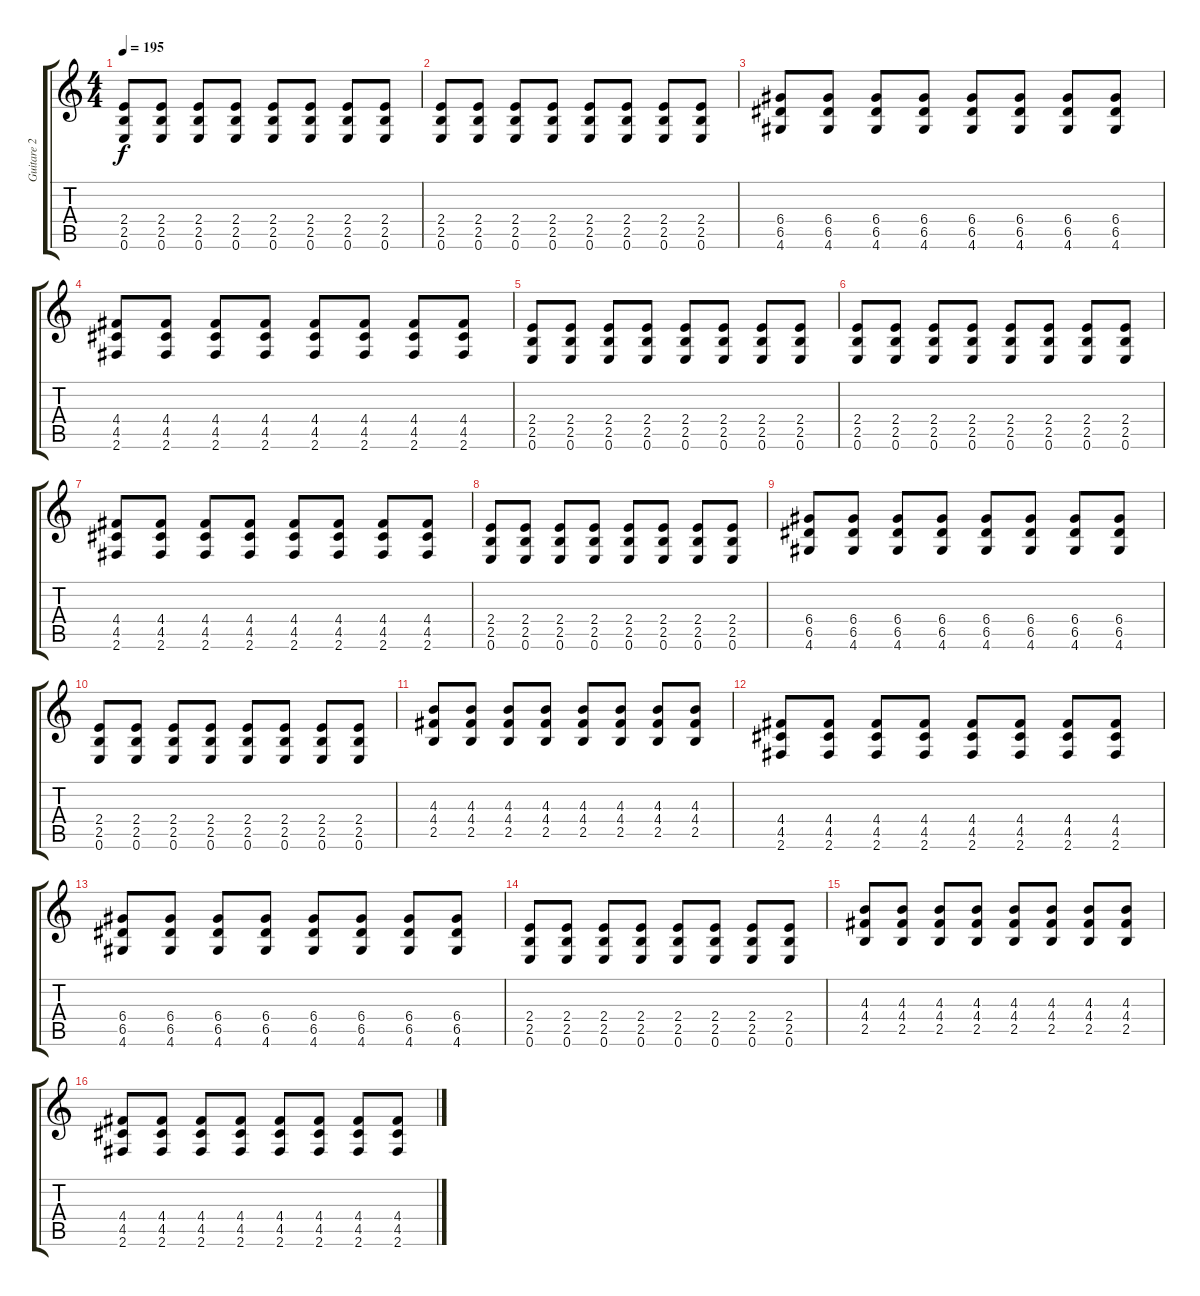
\track ("Guitare 2" "Guitare 2") {instrument overdrivenguitar}
\staff {score tabs}
\tuning (E4 B3 G3 D3 A2 E2) {hide}
\ts (4 4)
\tempo 195
\clef g2
\ks c
(2.4 2.5 0.6).8{dy f} (2.4 2.5 0.6).8 (2.4 2.5 0.6).8 (2.4 2.5 0.6).8 (2.4 2.5 0.6).8 (2.4 2.5 0.6).8 (2.4 2.5 0.6).8 (2.4 2.5 0.6).8 |
(2.4 2.5 0.6).8 (2.4 2.5 0.6).8 (2.4 2.5 0.6).8 (2.4 2.5 0.6).8 (2.4 2.5 0.6).8 (2.4 2.5 0.6).8 (2.4 2.5 0.6).8 (2.4 2.5 0.6).8 |
(6.4 6.5 4.6).8 (6.4 6.5 4.6).8 (6.4 6.5 4.6).8 (6.4 6.5 4.6).8 (6.4 6.5 4.6).8 (6.4 6.5 4.6).8 (6.4 6.5 4.6).8 (6.4 6.5 4.6).8 |
(4.4 4.5 2.6).8 (4.4 4.5 2.6).8 (4.4 4.5 2.6).8 (4.4 4.5 2.6).8 (4.4 4.5 2.6).8 (4.4 4.5 2.6).8 (4.4 4.5 2.6).8 (4.4 4.5 2.6).8 |
(2.4 2.5 0.6).8 (2.4 2.5 0.6).8 (2.4 2.5 0.6).8 (2.4 2.5 0.6).8 (2.4 2.5 0.6).8 (2.4 2.5 0.6).8 (2.4 2.5 0.6).8 (2.4 2.5 0.6).8 |
(2.4 2.5 0.6).8 (2.4 2.5 0.6).8 (2.4 2.5 0.6).8 (2.4 2.5 0.6).8 (2.4 2.5 0.6).8 (2.4 2.5 0.6).8 (2.4 2.5 0.6).8 (2.4 2.5 0.6).8 |
(4.4 4.5 2.6).8 (4.4 4.5 2.6).8 (4.4 4.5 2.6).8 (4.4 4.5 2.6).8 (4.4 4.5 2.6).8 (4.4 4.5 2.6).8 (4.4 4.5 2.6).8 (4.4 4.5 2.6).8 |
(2.4 2.5 0.6).8 (2.4 2.5 0.6).8 (2.4 2.5 0.6).8 (2.4 2.5 0.6).8 (2.4 2.5 0.6).8 (2.4 2.5 0.6).8 (2.4 2.5 0.6).8 (2.4 2.5 0.6).8 |
(6.4 6.5 4.6).8 (6.4 6.5 4.6).8 (6.4 6.5 4.6).8 (6.4 6.5 4.6).8 (6.4 6.5 4.6).8 (6.4 6.5 4.6).8 (6.4 6.5 4.6).8 (6.4 6.5 4.6).8 |
(2.4 2.5 0.6).8 (2.4 2.5 0.6).8 (2.4 2.5 0.6).8 (2.4 2.5 0.6).8 (2.4 2.5 0.6).8 (2.4 2.5 0.6).8 (2.4 2.5 0.6).8 (2.4 2.5 0.6).8 |
(4.3 4.4 2.5).8 (4.3 4.4 2.5).8 (4.3 4.4 2.5).8 (4.3 4.4 2.5).8 (4.3 4.4 2.5).8 (4.3 4.4 2.5).8 (4.3 4.4 2.5).8 (4.3 4.4 2.5).8 |
(4.4 4.5 2.6).8 (4.4 4.5 2.6).8 (4.4 4.5 2.6).8 (4.4 4.5 2.6).8 (4.4 4.5 2.6).8 (4.4 4.5 2.6).8 (4.4 4.5 2.6).8 (4.4 4.5 2.6).8 |
(6.4 6.5 4.6).8 (6.4 6.5 4.6).8 (6.4 6.5 4.6).8 (6.4 6.5 4.6).8 (6.4 6.5 4.6).8 (6.4 6.5 4.6).8 (6.4 6.5 4.6).8 (6.4 6.5 4.6).8 |
(2.4 2.5 0.6).8 (2.4 2.5 0.6).8 (2.4 2.5 0.6).8 (2.4 2.5 0.6).8 (2.4 2.5 0.6).8 (2.4 2.5 0.6).8 (2.4 2.5 0.6).8 (2.4 2.5 0.6).8 |
(4.3 4.4 2.5).8 (4.3 4.4 2.5).8 (4.3 4.4 2.5).8 (4.3 4.4 2.5).8 (4.3 4.4 2.5).8 (4.3 4.4 2.5).8 (4.3 4.4 2.5).8 (4.3 4.4 2.5).8 |
(4.4 4.5 2.6).8 (4.4 4.5 2.6).8 (4.4 4.5 2.6).8 (4.4 4.5 2.6).8 (4.4 4.5 2.6).8 (4.4 4.5 2.6).8 (4.4 4.5 2.6).8 (4.4 4.5 2.6).8
